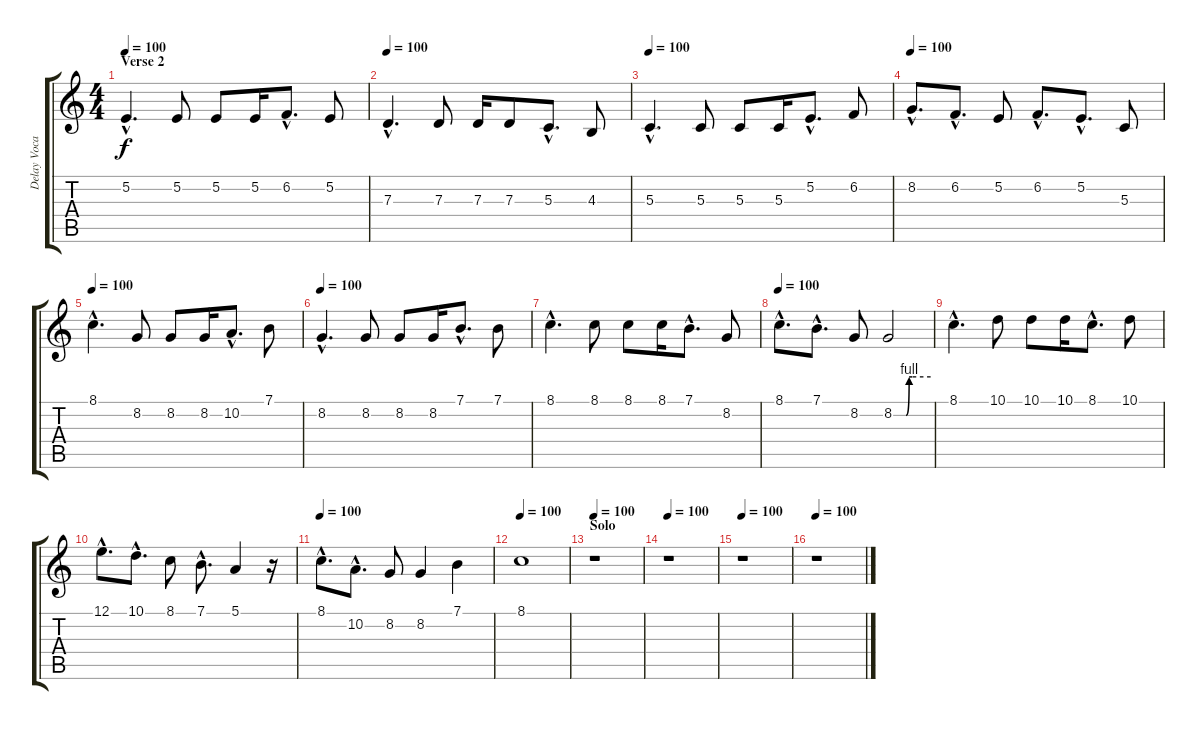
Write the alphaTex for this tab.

\track ("Delay Vocals" "Delay Voca") {instrument pad8sweep}
\staff {score tabs}
\tuning (E4 B3 G3 D3 A2 E2) {hide}
\ts (4 4)
\section ("" "Verse 2")
\tempo 100
\clef g2
\ks c
5.2{hac}.4{d dy f} 5.2.8 5.2.8 5.2.16 6.2{hac}.8{d} 5.2.8 |
\tempo 100
7.3{hac}.4{d} 7.3.8 7.3.16 7.3.8 5.3{hac}.8{d} 4.3.8 |
\tempo 100
5.3{hac}.4{d} 5.3.8 5.3.8 5.3.16 5.2{hac}.8{d} 6.2.8 |
\tempo 100
8.2{hac}.8{d} 6.2{hac}.8{d} 5.2.8 6.2{hac}.8{d} 5.2{hac}.8{d} 5.3.8 |
\tempo 100
8.1{hac}.4{d} 8.2.8 8.2.8 8.2.16 10.2{hac}.8{d} 7.1.8 |
\tempo 100
8.2{hac}.4{d} 8.2.8 8.2.8 8.2.16 7.1{hac}.8{d} 7.1.8 |
8.1{hac}.4{d} 8.1.8 8.1.8 8.1.16 7.1{hac}.8{d} 8.2.8 |
\tempo 100
8.1{hac}.8{d} 7.1{hac}.8{d} 8.2.8 8.2{be (custom 0 0 20 0 25 4 30 4 60 4)}.2 |
\section ("" "")
8.1{hac}.4{d} 10.1.8 10.1.8 10.1.16 8.1{hac}.8{d} 10.1.8 |
12.1{hac}.8{d} 10.1{hac}.8{d} 8.1.8 7.1{hac}.8{d} 5.1.4 r.16 |
\tempo 100
8.1{hac}.8{d} 10.2{hac}.8{d} 8.2.8 8.2.4 7.1.4 |
\tempo 100
8.1.1 |
\section ("" "Solo")
\tempo 100
r.1 |
\tempo 100
r.1 |
\tempo 100
r.1 |
\tempo 100
r.1
